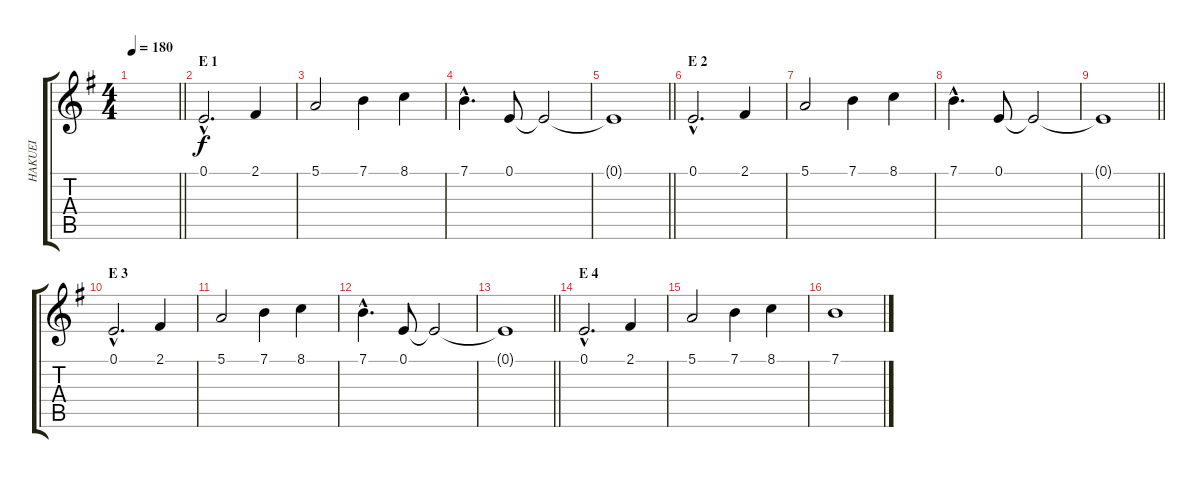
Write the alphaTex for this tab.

\track ("HAKUEI" "HAKUEI") {instrument oboe}
\staff {score tabs}
\tuning (E4 B3 G3 D3 A2 E2) {hide}
\ts (4 4)
\tempo 180
\clef g2
\barLineRight lightlight
\ks g
|
\section ("" "E 1")
0.1{hac}.2{d} 2.1.4 |
5.1.2 7.1.4 8.1.4 |
7.1{hac}.4{d} 0.1.8 0.1{t}.2 |
\barLineRight lightlight
0.1{t}.1 |
\section ("" "E 2")
0.1{hac}.2{d} 2.1.4 |
5.1.2 7.1.4 8.1.4 |
7.1{hac}.4{d} 0.1.8 0.1{t}.2 |
\barLineRight lightlight
0.1{t}.1 |
\section ("" "E 3")
0.1{hac}.2{d} 2.1.4 |
5.1.2 7.1.4 8.1.4 |
7.1{hac}.4{d} 0.1.8 0.1{t}.2 |
\barLineRight lightlight
0.1{t}.1 |
\section ("" "E 4")
0.1{hac}.2{d} 2.1.4 |
5.1.2 7.1.4 8.1.4 |
7.1.1
